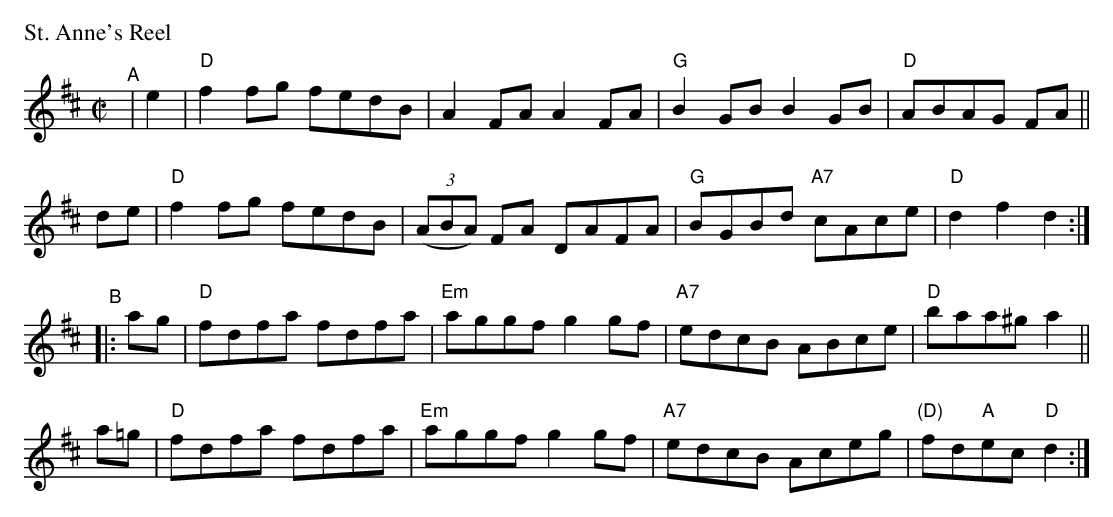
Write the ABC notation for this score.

X:1
P: St. Anne's Reel
M: C|
L: 1/8
K: D
"^A"|\
e2 | "D"f2fg fedB | A2FA A2FA | "G"B2GB B2GB | "D"ABAG FA ||
de | "D"f2fg fedB | ((3ABA) FA DAFA | "G"BGBd "A7"cAce | "D"d2f2 d2 :|
"^B"|:\
ag  | "D"fdfa fdfa | "Em"aggf g2gf | "A7"edcB ABce | "D"baa^g a2 ||
a=g | "D"fdfa fdfa | "Em"aggf g2gf | "A7"edcB Aceg | "(D)"fd"A"ec "D"d2 :|
